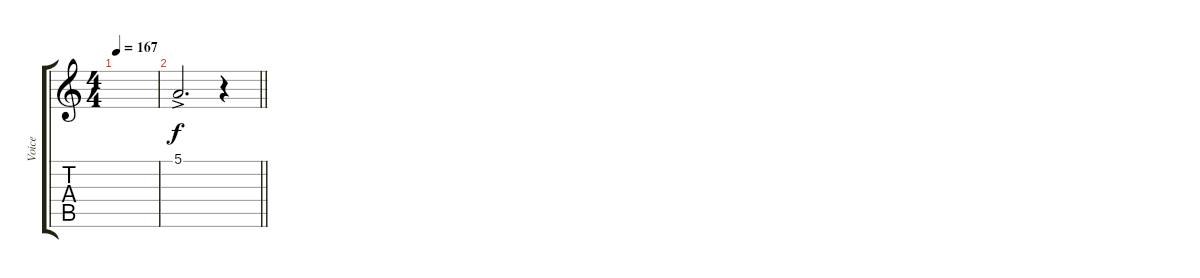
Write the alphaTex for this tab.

\track ("Voice" "Voice") {instrument oboe}
\staff {score tabs}
\tuning (E4 B3 G3 D3 A2 E2) {hide}
\ts (4 4)
\tempo 167
\clef g2
\ks c
|
\barLineRight lightlight
5.1{ac}.2{d} r.4
